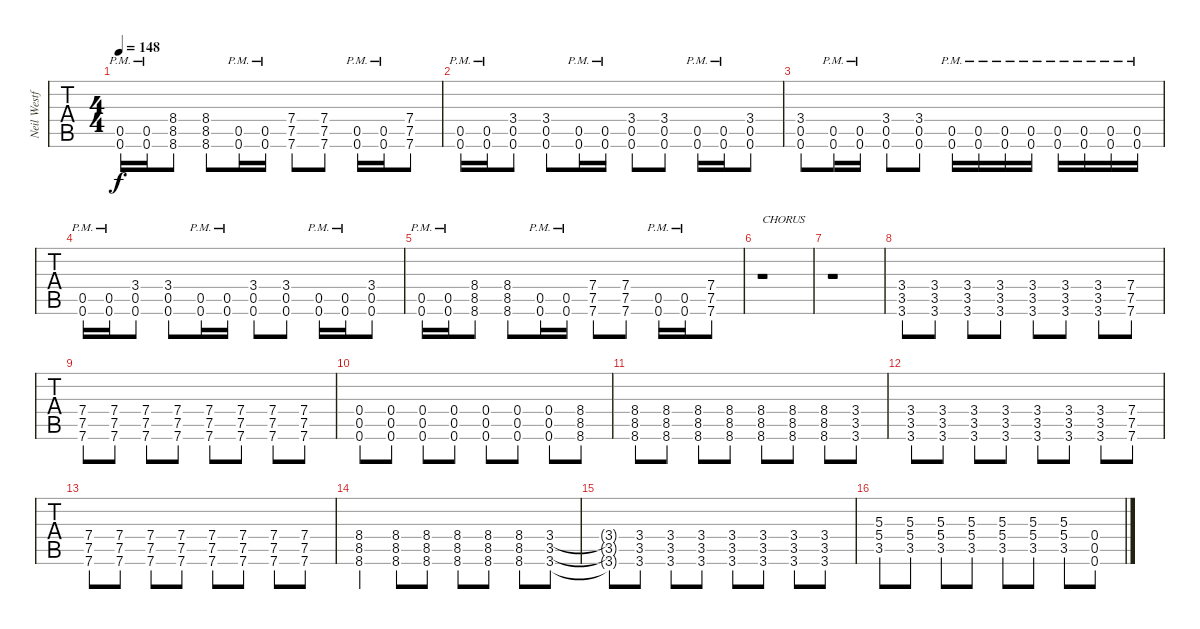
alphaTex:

\track ("Neil Westfall" "Neil Westf") {instrument distortionguitar}
\staff {tabs}
\tuning (Db4 Ab3 E3 B2 Gb2 B1) {hide}
\ts (4 4)
\tempo 148
\clef g2
\ks c
(0.5{pm} 0.6{pm}).16{dy f} (0.5{pm} 0.6{pm}).16 (8.4 8.5 8.6).8 (8.4 8.5 8.6).8 (0.5{pm} 0.6{pm}).16 (0.5{pm} 0.6{pm}).16 (7.4 7.5 7.6).8 (7.4 7.5 7.6).8 (0.5{pm} 0.6{pm}).16 (0.5{pm} 0.6{pm}).16 (7.4 7.5 7.6).8 |
(0.5{pm} 0.6{pm}).16 (0.5{pm} 0.6{pm}).16 (3.4 0.5 0.6).8 (3.4 0.5 0.6).8 (0.5{pm} 0.6{pm}).16 (0.5{pm} 0.6{pm}).16 (3.4 0.5 0.6).8 (3.4 0.5 0.6).8 (0.5{pm} 0.6{pm}).16 (0.5{pm} 0.6{pm}).16 (3.4 0.5 0.6).8 |
(3.4 0.5 0.6).8 (0.5{pm} 0.6{pm}).16 (0.5{pm} 0.6{pm}).16 (3.4 0.5 0.6).8 (3.4 0.5 0.6).8 (0.5{pm} 0.6{pm}).16 (0.5{pm} 0.6{pm}).16 (0.5{pm} 0.6{pm}).16 (0.5{pm} 0.6{pm}).16 (0.5{pm} 0.6{pm}).16 (0.5{pm} 0.6{pm}).16 (0.5{pm} 0.6{pm}).16 (0.5{pm} 0.6{pm}).16 |
(0.5{pm} 0.6{pm}).16 (0.5{pm} 0.6{pm}).16 (3.4 0.5 0.6).8 (3.4 0.5 0.6).8 (0.5{pm} 0.6{pm}).16 (0.5{pm} 0.6{pm}).16 (3.4 0.5 0.6).8 (3.4 0.5 0.6).8 (0.5{pm} 0.6{pm}).16 (0.5{pm} 0.6{pm}).16 (3.4 0.5 0.6).8 |
(0.5{pm} 0.6{pm}).16 (0.5{pm} 0.6{pm}).16 (8.4 8.5 8.6).8 (8.4 8.5 8.6).8 (0.5{pm} 0.6{pm}).16 (0.5{pm} 0.6{pm}).16 (7.4 7.5 7.6).8 (7.4 7.5 7.6).8 (0.5{pm} 0.6{pm}).16 (0.5{pm} 0.6{pm}).16 (7.4 7.5 7.6).8 |
r.1{txt "CHORUS"} |
r.1 |
(3.4 3.5 3.6).8 (3.4 3.5 3.6).8 (3.4 3.5 3.6).8 (3.4 3.5 3.6).8 (3.4 3.5 3.6).8 (3.4 3.5 3.6).8 (3.4 3.5 3.6).8 (7.4 7.5 7.6).8 |
(7.4 7.5 7.6).8 (7.4 7.5 7.6).8 (7.4 7.5 7.6).8 (7.4 7.5 7.6).8 (7.4 7.5 7.6).8 (7.4 7.5 7.6).8 (7.4 7.5 7.6).8 (7.4 7.5 7.6).8 |
(0.4 0.5 0.6).8 (0.4 0.5 0.6).8 (0.4 0.5 0.6).8 (0.4 0.5 0.6).8 (0.4 0.5 0.6).8 (0.4 0.5 0.6).8 (0.4 0.5 0.6).8 (8.4 8.5 8.6).8 |
(8.4 8.5 8.6).8 (8.4 8.5 8.6).8 (8.4 8.5 8.6).8 (8.4 8.5 8.6).8 (8.4 8.5 8.6).8 (8.4 8.5 8.6).8 (8.4 8.5 8.6).8 (3.4 3.5 3.6).8 |
(3.4 3.5 3.6).8 (3.4 3.5 3.6).8 (3.4 3.5 3.6).8 (3.4 3.5 3.6).8 (3.4 3.5 3.6).8 (3.4 3.5 3.6).8 (3.4 3.5 3.6).8 (7.4 7.5 7.6).8 |
(7.4 7.5 7.6).8 (7.4 7.5 7.6).8 (7.4 7.5 7.6).8 (7.4 7.5 7.6).8 (7.4 7.5 7.6).8 (7.4 7.5 7.6).8 (7.4 7.5 7.6).8 (7.4 7.5 7.6).8 |
(8.4 8.5 8.6).4 (8.4 8.5 8.6).8 (8.4 8.5 8.6).8 (8.4 8.5 8.6).8 (8.4 8.5 8.6).8 (8.4 8.5 8.6).8 (3.4 3.5 3.6).8 |
(3.4{t} 3.5{t} 3.6{t}).8 (3.4 3.5 3.6).8 (3.4 3.5 3.6).8 (3.4 3.5 3.6).8 (3.4 3.5 3.6).8 (3.4 3.5 3.6).8 (3.4 3.5 3.6).8 (3.4 3.5 3.6).8 |
(5.3 5.4 3.5).8 (5.3 5.4 3.5).8 (5.3 5.4 3.5).8 (5.3 5.4 3.5).8 (5.3 5.4 3.5).8 (5.3 5.4 3.5).8 (5.3 5.4 3.5).8 (0.4 0.5 0.6).8
